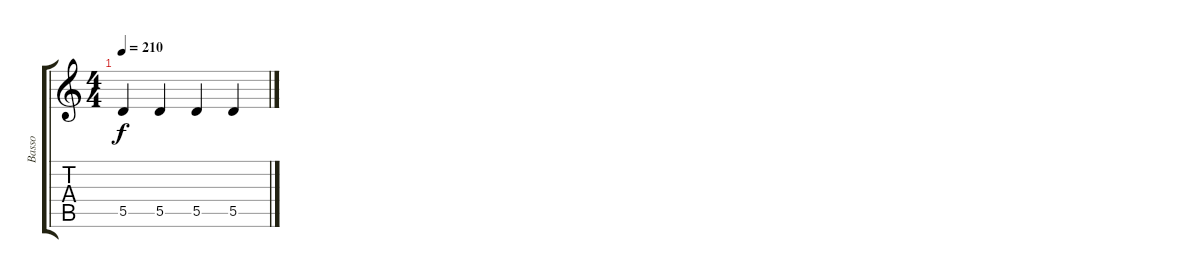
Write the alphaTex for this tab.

\track ("Basso" "Basso") {instrument electricbasspick}
\staff {score tabs}
\tuning (E4 B3 G3 D3 A2 E2) {hide}
\ts (4 4)
\tempo 210
\clef g2
\ks c
5.5.4{dy f} 5.5.4 5.5.4 5.5.4
